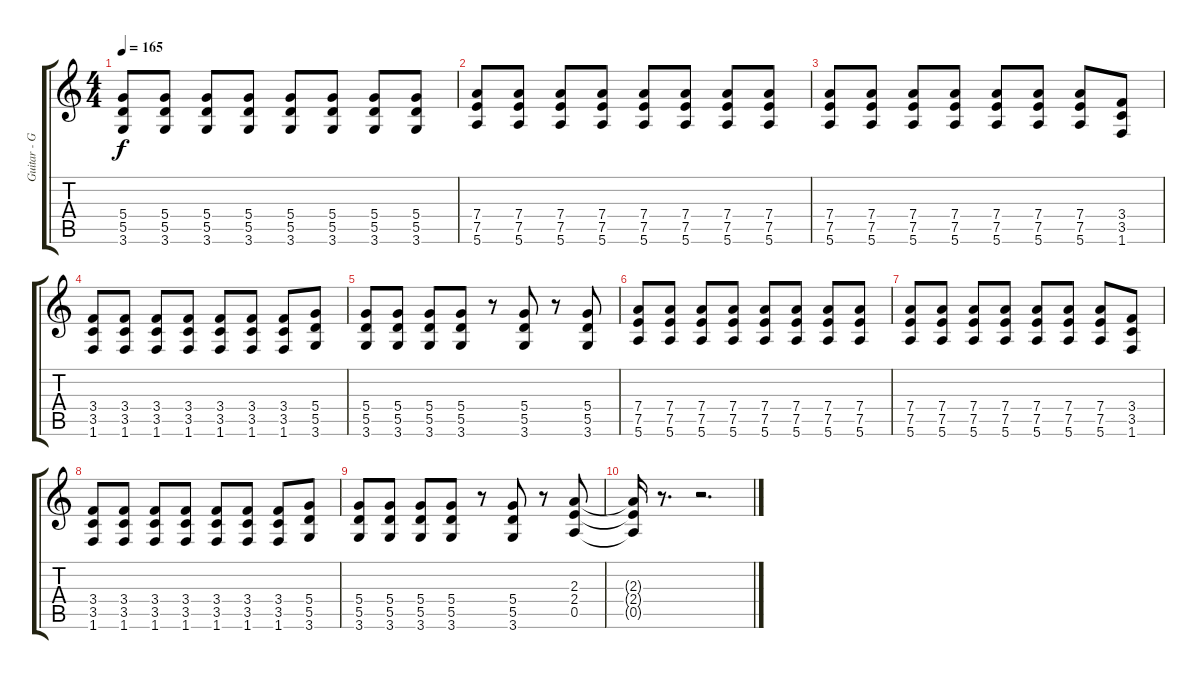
\track ("Guitar - Glenn Tipton" "Guitar - G") {instrument distortionguitar}
\staff {score tabs}
\tuning (E4 B3 G3 D3 A2 E2) {hide}
\ts (4 4)
\tempo 165
\clef g2
\ks c
(5.4 5.5 3.6).8{dy f} (5.4 5.5 3.6).8 (5.4 5.5 3.6).8 (5.4 5.5 3.6).8 (5.4 5.5 3.6).8 (5.4 5.5 3.6).8 (5.4 5.5 3.6).8 (5.4 5.5 3.6).8 |
(7.4 7.5 5.6).8 (7.4 7.5 5.6).8 (7.4 7.5 5.6).8 (7.4 7.5 5.6).8 (7.4 7.5 5.6).8 (7.4 7.5 5.6).8 (7.4 7.5 5.6).8 (7.4 7.5 5.6).8 |
(7.4 7.5 5.6).8 (7.4 7.5 5.6).8 (7.4 7.5 5.6).8 (7.4 7.5 5.6).8 (7.4 7.5 5.6).8 (7.4 7.5 5.6).8 (7.4 7.5 5.6).8 (3.4 3.5 1.6).8 |
(3.4 3.5 1.6).8 (3.4 3.5 1.6).8 (3.4 3.5 1.6).8 (3.4 3.5 1.6).8 (3.4 3.5 1.6).8 (3.4 3.5 1.6).8 (3.4 3.5 1.6).8 (5.4 5.5 3.6).8 |
(5.4 5.5 3.6).8 (5.4 5.5 3.6).8 (5.4 5.5 3.6).8 (5.4 5.5 3.6).8 r.8 (5.4 5.5 3.6).8 r.8 (5.4 5.5 3.6).8 |
(7.4 7.5 5.6).8 (7.4 7.5 5.6).8 (7.4 7.5 5.6).8 (7.4 7.5 5.6).8 (7.4 7.5 5.6).8 (7.4 7.5 5.6).8 (7.4 7.5 5.6).8 (7.4 7.5 5.6).8 |
(7.4 7.5 5.6).8 (7.4 7.5 5.6).8 (7.4 7.5 5.6).8 (7.4 7.5 5.6).8 (7.4 7.5 5.6).8 (7.4 7.5 5.6).8 (7.4 7.5 5.6).8 (3.4 3.5 1.6).8 |
(3.4 3.5 1.6).8 (3.4 3.5 1.6).8 (3.4 3.5 1.6).8 (3.4 3.5 1.6).8 (3.4 3.5 1.6).8 (3.4 3.5 1.6).8 (3.4 3.5 1.6).8 (5.4 5.5 3.6).8 |
(5.4 5.5 3.6).8 (5.4 5.5 3.6).8 (5.4 5.5 3.6).8 (5.4 5.5 3.6).8 r.8 (5.4 5.5 3.6).8 r.8 (2.3 2.4 0.5).8 |
(2.3{t} 2.4{t} 0.5{t}).16 r.8{d} r.2{d}
